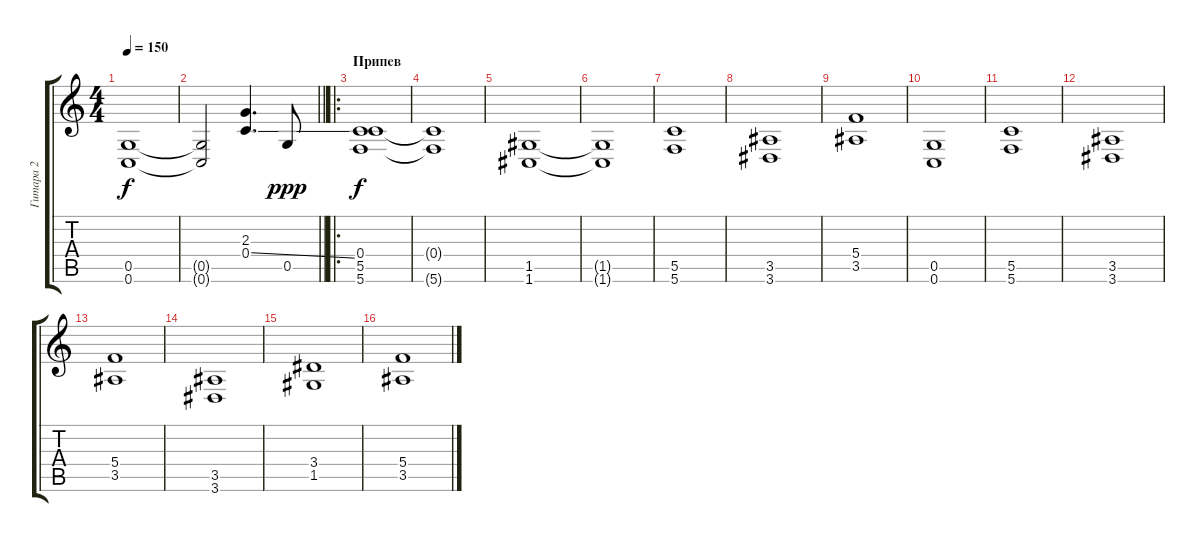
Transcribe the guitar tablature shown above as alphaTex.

\track ("Гитара 2" "Гитара 2") {instrument distortionguitar}
\staff {score tabs}
\tuning (D4 A3 F3 C3 G2 C2) {hide}
\ts (4 4)
\tempo 150
\clef g2
\ks c
(0.5 0.6).1{dy f} |
\barLineRight lightlight
(0.5{t} 0.6{t}).2 (2.3 0.4{ss}).4{d} 0.5.8{dy ppp} |
\ro
\section ("" "Припев")
(0.4 5.5 5.6).1{dy f} |
(0.4{t} 5.6{t}).1 |
(1.5 1.6).1 |
(1.5{t} 1.6{t}).1 |
(5.5 5.6).1 |
(3.5 3.6).1 |
(5.4 3.5).1 |
(0.5 0.6).1 |
(5.5 5.6).1 |
(3.5 3.6).1 |
(5.4 3.5).1 |
(3.5 3.6).1 |
(3.4 1.5).1 |
(5.4 3.5).1
